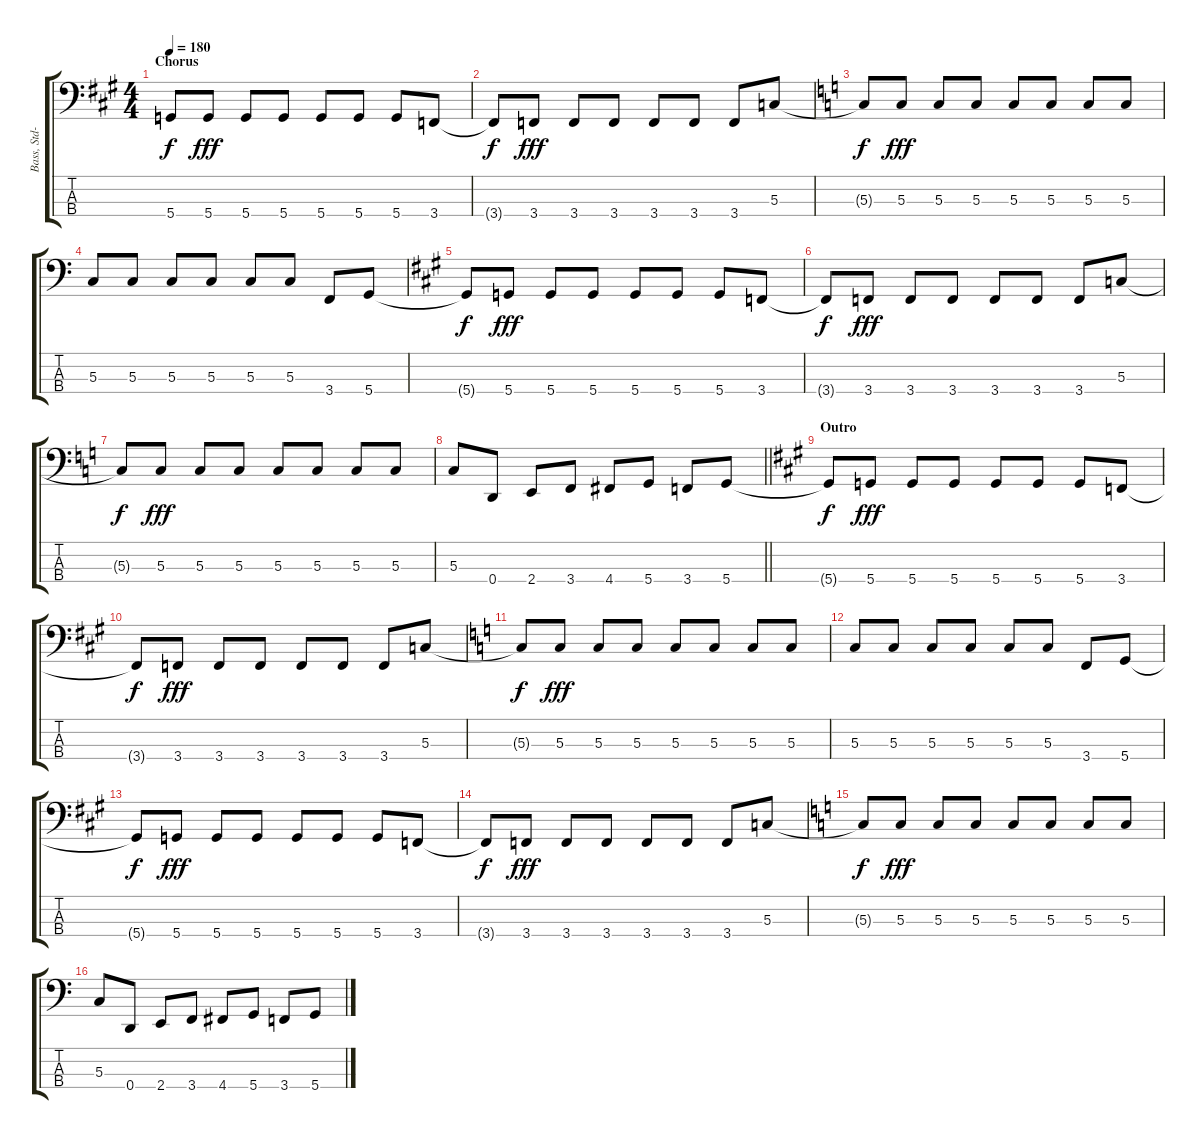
\track ("Bass, Std-D" "Bass, Std-") {instrument electricbasspick}
\staff {score tabs}
\tuning (F2 C2 G1 D1) {hide}
\ts (4 4)
\section ("" "Chorus")
\tempo 180
\clef f4
\ks a
5.4{t}.8{dy f} 5.4.8{dy fff} 5.4.8 5.4.8 5.4.8 5.4.8 5.4.8 3.4.8 |
3.4{t}.8{dy f} 3.4.8{dy fff} 3.4.8 3.4.8 3.4.8 3.4.8 3.4.8 5.3.8 |
\ks c
5.3{t}.8{dy f} 5.3.8{dy fff} 5.3.8 5.3.8 5.3.8 5.3.8 5.3.8 5.3.8 |
5.3.8 5.3.8 5.3.8 5.3.8 5.3.8 5.3.8 3.4.8 5.4.8 |
\ks a
5.4{t}.8{dy f} 5.4.8{dy fff} 5.4.8 5.4.8 5.4.8 5.4.8 5.4.8 3.4.8 |
3.4{t}.8{dy f} 3.4.8{dy fff} 3.4.8 3.4.8 3.4.8 3.4.8 3.4.8 5.3.8 |
\ks c
5.3{t}.8{dy f} 5.3.8{dy fff} 5.3.8 5.3.8 5.3.8 5.3.8 5.3.8 5.3.8 |
\barLineRight lightlight
5.3.8 0.4.8 2.4.8 3.4.8 4.4.8 5.4.8 3.4.8 5.4.8 |
\section ("" "Outro")
\ks a
5.4{t}.8{dy f} 5.4.8{dy fff} 5.4.8 5.4.8 5.4.8 5.4.8 5.4.8 3.4.8 |
3.4{t}.8{dy f} 3.4.8{dy fff} 3.4.8 3.4.8 3.4.8 3.4.8 3.4.8 5.3.8 |
\ks c
5.3{t}.8{dy f} 5.3.8{dy fff} 5.3.8 5.3.8 5.3.8 5.3.8 5.3.8 5.3.8 |
5.3.8 5.3.8 5.3.8 5.3.8 5.3.8 5.3.8 3.4.8 5.4.8 |
\ks a
5.4{t}.8{dy f} 5.4.8{dy fff} 5.4.8 5.4.8 5.4.8 5.4.8 5.4.8 3.4.8 |
3.4{t}.8{dy f} 3.4.8{dy fff} 3.4.8 3.4.8 3.4.8 3.4.8 3.4.8 5.3.8 |
\ks c
5.3{t}.8{dy f} 5.3.8{dy fff} 5.3.8 5.3.8 5.3.8 5.3.8 5.3.8 5.3.8 |
5.3.8 0.4.8 2.4.8 3.4.8 4.4.8 5.4.8 3.4.8 5.4.8
